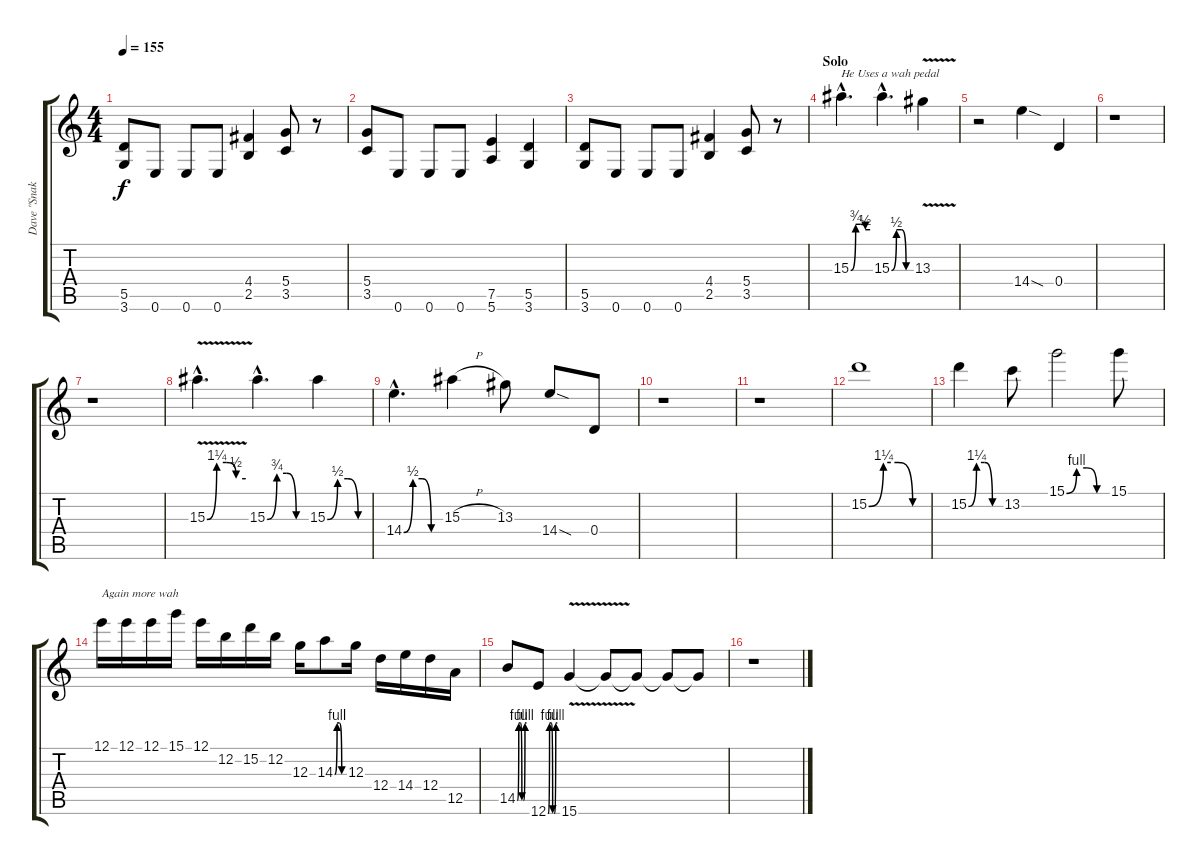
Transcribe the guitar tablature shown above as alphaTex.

\track ("Dave \"Snake\" Sabo" "Dave \"Snak") {instrument distortionguitar}
\staff {score tabs}
\tuning (E4 B3 G3 D3 A2 E2) {hide}
\ts (4 4)
\tempo 155
\clef g2
\ks c
(5.5 3.6).8{dy f} 0.6.8 0.6.8 0.6.8 (4.4 2.5).4 (5.4 3.5).8 r.8 |
(5.4 3.5).8 0.6.8 0.6.8 0.6.8 (7.5 5.6).4 (5.5 3.6).4 |
(5.5 3.6).8 0.6.8 0.6.8 0.6.8 (4.4 2.5).4 (5.4 3.5).8 r.8 |
\section ("" "Solo")
15.3{be (custom 0 0 15 3 30 3 45 2 60 2) hac}.4{d txt "He Uses a wah pedal"} 15.3{be (custom 0 0 15 2 30 2 45 0 60 0) hac}.4{d} 13.3{v}.4 |
r.2 14.4{sod}.4 0.4.4 |
r.1 |
r.1 |
15.3{be (custom 0 0 15 5 30 5 45 2 60 2) v hac}.4{d} 15.3{be (custom 0 0 15 3 30 3 45 0 60 0) hac}.4{d} 15.3{be (custom 0 0 15 2 30 2 45 0 60 0)}.4 |
14.4{be (custom 0 0 15 2 30 2 45 0 60 0) hac}.4{d} 15.3{h}.4 13.3.8 14.4{sod}.8 0.4.8 |
r.1 |
r.1 |
15.2{be (custom 0 0 15 5 30 5 45 0 60 0)}.1 |
15.2{be (custom 0 0 15 5 30 5 45 0 60 0)}.4 13.2.8 15.1{be (custom 0 0 15 4 30 4 45 0 60 0)}.2 15.1.8 |
12.1.16{txt "Again more wah"} 12.1.16 12.1.16 15.1.16 12.1.16 12.2.16 15.2.16 12.2.16 12.3.16 14.3{be (custom 0 0 15 4 30 4 45 0 60 0)}.8 12.3.16 12.4.16 14.4.16 12.4.16 12.5.16 |
14.5{be (custom 0 0 10 4 20 4 30 0 40 0 50 4 60 4)}.8 12.6{be (custom 0 0 10 4 20 4 30 0 40 0 50 4 60 4)}.8 15.6{v}.4 15.6{t}.8 15.6{t}.8 15.6{t}.8 15.6{t}.8 |
r.1
